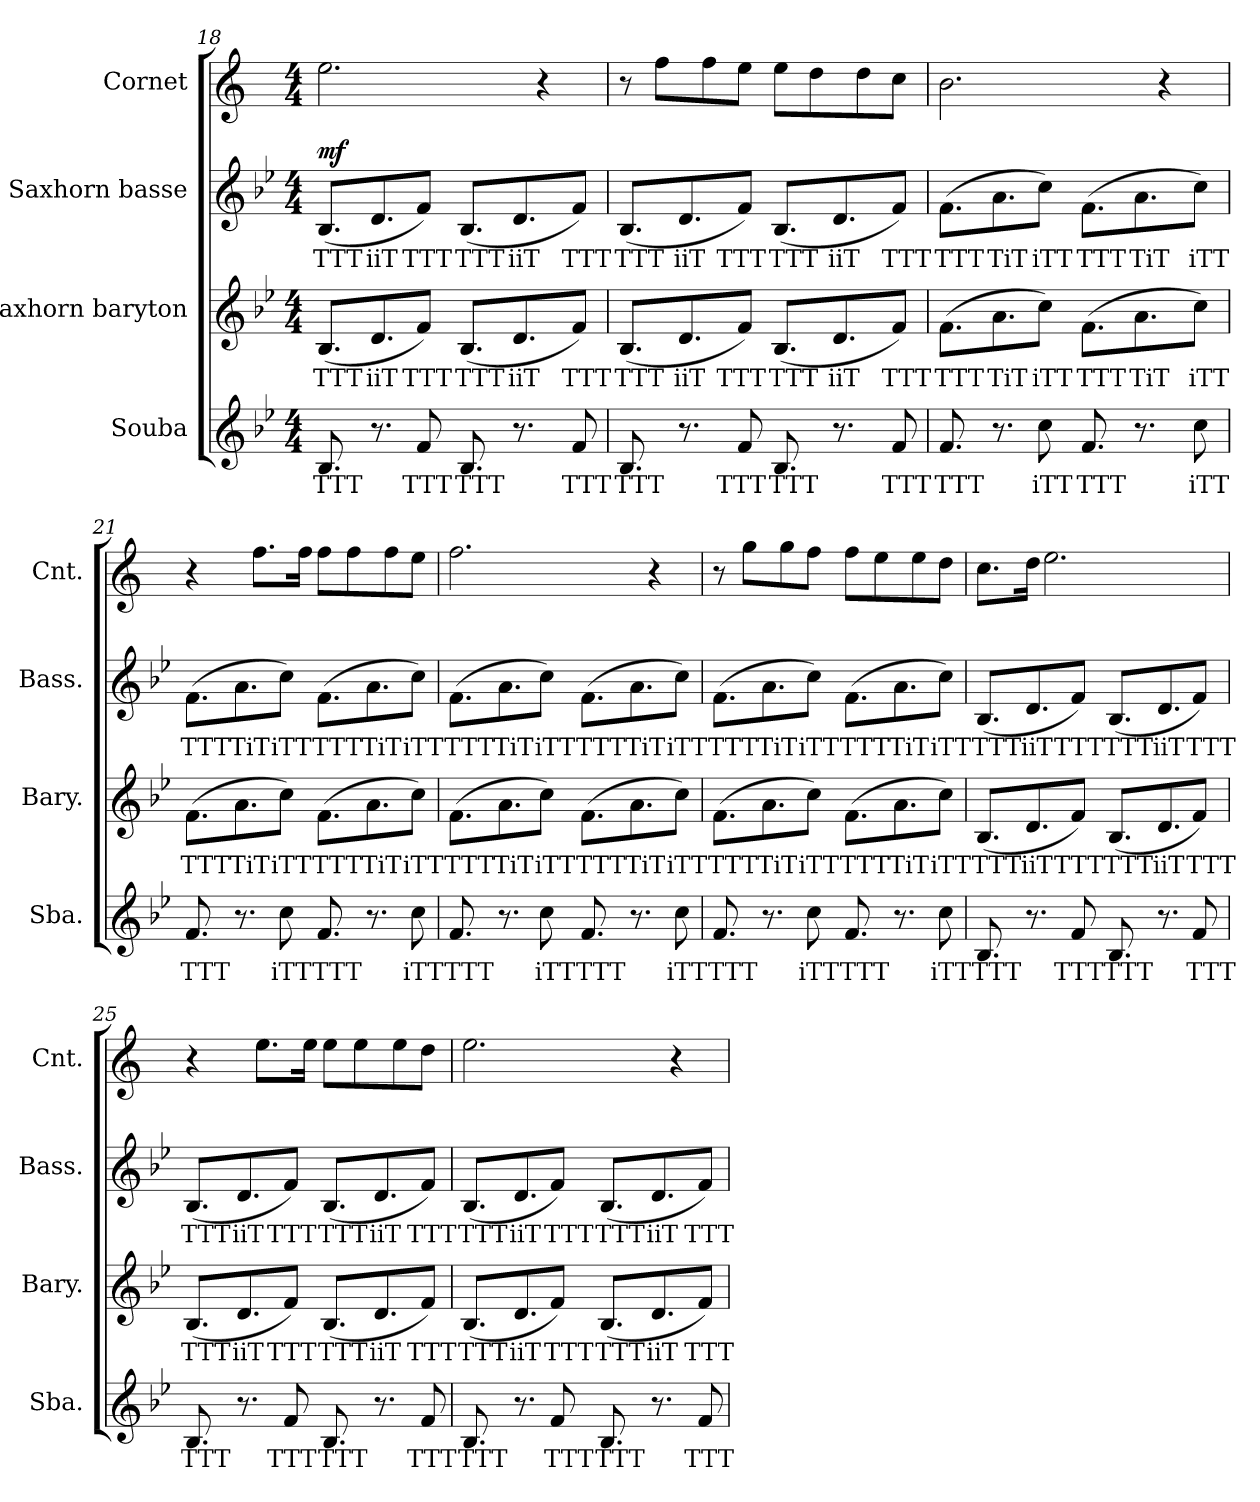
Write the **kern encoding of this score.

**kern	**text	**kern	**text	**kern	**text	**dynam	**kern
*part4	*part4	*part3	*part3	*part2	*part2	*part2	*part1
*staff4	*staff4	*staff3	*staff3	*staff2	*staff2	*staff2	*staff1
*I"Souba	*	*I"saxhorn baryton	*	*I"Saxhorn basse	*	*	*I"Cornet
*I'Sba.	*	*I'Bary.	*	*I'Bass.	*	*	*I'Cnt.
*clefG2	*	*clefG2	*	*clefG2	*	*	*clefG2
*ITrd15c26	*	*ITrd8c14	*	*ITrd8c14	*	*	*ITrd1c2
*k[b-e-]	*	*k[b-e-]	*	*k[b-e-]	*	*	*k[b-e-]
*M4/4	*	*M4/4	*	*M4/4	*	*	*M4/4
=18	=18	=18	=18	=18	=18	=18	=18
!	!LO:LY:b	!	!LO:LY:b	!	!LO:LY:b	!LO:DY:b	!
8.BBB-/	TTT	(<8.BB-/L	TTT	(<8.BB-/L	TTT	mf	2.dd\
!	!	!	!LO:LY:b	!	!LO:LY:b	!	!
8.r	.	8.D/	iiT	8.D/	iiT	.	.
!	!LO:LY:b	!	!LO:LY:b	!	!LO:LY:b	!	!
8FF/	TTT	8F/J)	TTT	8F/J)	TTT	.	.
!	!LO:LY:b	!	!LO:LY:b	!	!LO:LY:b	!	!
8.BBB-/	TTT	(<8.BB-/L	TTT	(<8.BB-/L	TTT	.	.
!	!	!	!LO:LY:b	!	!LO:LY:b	!	!
8.r	.	8.D/	iiT	8.D/	iiT	.	.
.	.	.	.	.	.	.	4r
!	!LO:LY:b	!	!LO:LY:b	!	!LO:LY:b	!	!
8FF/	TTT	8F/J)	TTT	8F/J)	TTT	.	.
=19	=19	=19	=19	=19	=19	=19	=19
!	!LO:LY:b	!	!LO:LY:b	!	!LO:LY:b	!	!
8.BBB-/	TTT	(<8.BB-/L	TTT	(<8.BB-/L	TTT	.	8r
.	.	.	.	.	.	.	8ee-\L
!	!	!	!LO:LY:b	!	!LO:LY:b	!	!
8.r	.	8.D/	iiT	8.D/	iiT	.	.
.	.	.	.	.	.	.	8ee-\
!	!LO:LY:b	!	!LO:LY:b	!	!LO:LY:b	!	!
8FF/	TTT	8F/J)	TTT	8F/J)	TTT	.	8dd\J
!	!LO:LY:b	!	!LO:LY:b	!	!LO:LY:b	!	!
8.BBB-/	TTT	(<8.BB-/L	TTT	(<8.BB-/L	TTT	.	8dd\L
.	.	.	.	.	.	.	8cc\
!	!	!	!LO:LY:b	!	!LO:LY:b	!	!
8.r	.	8.D/	iiT	8.D/	iiT	.	.
.	.	.	.	.	.	.	8cc\
!	!LO:LY:b	!	!LO:LY:b	!	!LO:LY:b	!	!
8FF/	TTT	8F/J)	TTT	8F/J)	TTT	.	8b-\J
!!LO:LB:g=z
=20	=20	=20	=20	=20	=20	=20	=20
!	!LO:LY:b	!	!LO:LY:b	!	!LO:LY:b	!	!
8.FF/	TTT	(>8.F\L	TTT	(>8.F\L	TTT	.	2.a\
!	!	!	!LO:LY:b	!	!LO:LY:b	!	!
8.r	.	8.A\	TiT	8.A\	TiT	.	.
!	!LO:LY:b	!	!LO:LY:b	!	!LO:LY:b	!	!
8C\	iTT	8c\J)	iTT	8c\J)	iTT	.	.
!	!LO:LY:b	!	!LO:LY:b	!	!LO:LY:b	!	!
8.FF/	TTT	(>8.F\L	TTT	(>8.F\L	TTT	.	.
!	!	!	!LO:LY:b	!	!LO:LY:b	!	!
8.r	.	8.A\	TiT	8.A\	TiT	.	.
.	.	.	.	.	.	.	4r
!	!LO:LY:b	!	!LO:LY:b	!	!LO:LY:b	!	!
8C\	iTT	8c\J)	iTT	8c\J)	iTT	.	.
=21	=21	=21	=21	=21	=21	=21	=21
!	!LO:LY:b	!	!LO:LY:b	!	!LO:LY:b	!	!
8.FF/	TTT	(>8.F\L	TTT	(>8.F\L	TTT	.	4r
!	!	!	!LO:LY:b	!	!LO:LY:b	!	!
8.r	.	8.A\	TiT	8.A\	TiT	.	.
.	.	.	.	.	.	.	8.ee-\L
!	!LO:LY:b	!	!LO:LY:b	!	!LO:LY:b	!	!
8C\	iTT	8c\J)	iTT	8c\J)	iTT	.	.
.	.	.	.	.	.	.	16ee-\Jk
!	!LO:LY:b	!	!LO:LY:b	!	!LO:LY:b	!	!
8.FF/	TTT	(>8.F\L	TTT	(>8.F\L	TTT	.	8ee-\L
.	.	.	.	.	.	.	8ee-\
!	!	!	!LO:LY:b	!	!LO:LY:b	!	!
8.r	.	8.A\	TiT	8.A\	TiT	.	.
.	.	.	.	.	.	.	8ee-\
!	!LO:LY:b	!	!LO:LY:b	!	!LO:LY:b	!	!
8C\	iTT	8c\J)	iTT	8c\J)	iTT	.	8dd\J
=22	=22	=22	=22	=22	=22	=22	=22
!	!LO:LY:b	!	!LO:LY:b	!	!LO:LY:b	!	!
8.FF/	TTT	(>8.F\L	TTT	(>8.F\L	TTT	.	2.ee-\
!	!	!	!LO:LY:b	!	!LO:LY:b	!	!
8.r	.	8.A\	TiT	8.A\	TiT	.	.
!	!LO:LY:b	!	!LO:LY:b	!	!LO:LY:b	!	!
8C\	iTT	8c\J)	iTT	8c\J)	iTT	.	.
!	!LO:LY:b	!	!LO:LY:b	!	!LO:LY:b	!	!
8.FF/	TTT	(>8.F\L	TTT	(>8.F\L	TTT	.	.
!	!	!	!LO:LY:b	!	!LO:LY:b	!	!
8.r	.	8.A\	TiT	8.A\	TiT	.	.
.	.	.	.	.	.	.	4r
!	!LO:LY:b	!	!LO:LY:b	!	!LO:LY:b	!	!
8C\	iTT	8c\J)	iTT	8c\J)	iTT	.	.
!!LO:PB:g=z
=23	=23	=23	=23	=23	=23	=23	=23
!	!LO:LY:b	!	!LO:LY:b	!	!LO:LY:b	!	!
8.FF/	TTT	(>8.F\L	TTT	(>8.F\L	TTT	.	8r
.	.	.	.	.	.	.	8ff\L
!	!	!	!LO:LY:b	!	!LO:LY:b	!	!
8.r	.	8.A\	TiT	8.A\	TiT	.	.
.	.	.	.	.	.	.	8ff\
!	!LO:LY:b	!	!LO:LY:b	!	!LO:LY:b	!	!
8C\	iTT	8c\J)	iTT	8c\J)	iTT	.	8ee-\J
!	!LO:LY:b	!	!LO:LY:b	!	!LO:LY:b	!	!
8.FF/	TTT	(>8.F\L	TTT	(>8.F\L	TTT	.	8ee-\L
.	.	.	.	.	.	.	8dd\
!	!	!	!LO:LY:b	!	!LO:LY:b	!	!
8.r	.	8.A\	TiT	8.A\	TiT	.	.
.	.	.	.	.	.	.	8dd\
!	!LO:LY:b	!	!LO:LY:b	!	!LO:LY:b	!	!
8C\	iTT	8c\J)	iTT	8c\J)	iTT	.	8cc\J
=24	=24	=24	=24	=24	=24	=24	=24
!	!LO:LY:b	!	!LO:LY:b	!	!LO:LY:b	!	!
8.BBB-/	TTT	(<8.BB-/L	TTT	(<8.BB-/L	TTT	.	8.b-\L
!	!	!	!LO:LY:b	!	!LO:LY:b	!	!
8.r	.	8.D/	iiT	8.D/	iiT	.	16cc\Jk
.	.	.	.	.	.	.	2.dd\
!	!LO:LY:b	!	!LO:LY:b	!	!LO:LY:b	!	!
8FF/	TTT	8F/J)	TTT	8F/J)	TTT	.	.
!	!LO:LY:b	!	!LO:LY:b	!	!LO:LY:b	!	!
8.BBB-/	TTT	(<8.BB-/L	TTT	(<8.BB-/L	TTT	.	.
!	!	!	!LO:LY:b	!	!LO:LY:b	!	!
8.r	.	8.D/	iiT	8.D/	iiT	.	.
!	!LO:LY:b	!	!LO:LY:b	!	!LO:LY:b	!	!
8FF/	TTT	8F/J)	TTT	8F/J)	TTT	.	.
=25	=25	=25	=25	=25	=25	=25	=25
!	!LO:LY:b	!	!LO:LY:b	!	!LO:LY:b	!	!
8.BBB-/	TTT	(<8.BB-/L	TTT	(<8.BB-/L	TTT	.	4r
!	!	!	!LO:LY:b	!	!LO:LY:b	!	!
8.r	.	8.D/	iiT	8.D/	iiT	.	.
.	.	.	.	.	.	.	8.dd\L
!	!LO:LY:b	!	!LO:LY:b	!	!LO:LY:b	!	!
8FF/	TTT	8F/J)	TTT	8F/J)	TTT	.	.
.	.	.	.	.	.	.	16dd\Jk
!	!LO:LY:b	!	!LO:LY:b	!	!LO:LY:b	!	!
8.BBB-/	TTT	(<8.BB-/L	TTT	(<8.BB-/L	TTT	.	8dd\L
.	.	.	.	.	.	.	8dd\
!	!	!	!LO:LY:b	!	!LO:LY:b	!	!
8.r	.	8.D/	iiT	8.D/	iiT	.	.
.	.	.	.	.	.	.	8dd\
!	!LO:LY:b	!	!LO:LY:b	!	!LO:LY:b	!	!
8FF/	TTT	8F/J)	TTT	8F/J)	TTT	.	8cc\J
!!LO:LB:g=z
=26	=26	=26	=26	=26	=26	=26	=26
!	!LO:LY:b	!	!LO:LY:b	!	!LO:LY:b	!	!
8.BBB-/	TTT	(<8.BB-/L	TTT	(<8.BB-/L	TTT	.	2.dd\
!	!	!	!LO:LY:b	!	!LO:LY:b	!	!
8.r	.	8.D/	iiT	8.D/	iiT	.	.
!	!LO:LY:b	!	!LO:LY:b	!	!LO:LY:b	!	!
8FF/	TTT	8F/J)	TTT	8F/J)	TTT	.	.
!	!LO:LY:b	!	!LO:LY:b	!	!LO:LY:b	!	!
8.BBB-/	TTT	(<8.BB-/L	TTT	(<8.BB-/L	TTT	.	.
!	!	!	!LO:LY:b	!	!LO:LY:b	!	!
8.r	.	8.D/	iiT	8.D/	iiT	.	.
.	.	.	.	.	.	.	4r
!	!LO:LY:b	!	!LO:LY:b	!	!LO:LY:b	!	!
8FF/	TTT	8F/J)	TTT	8F/J)	TTT	.	.
=	=	=	=	=	=	=	=
*-	*-	*-	*-	*-	*-	*-	*-
